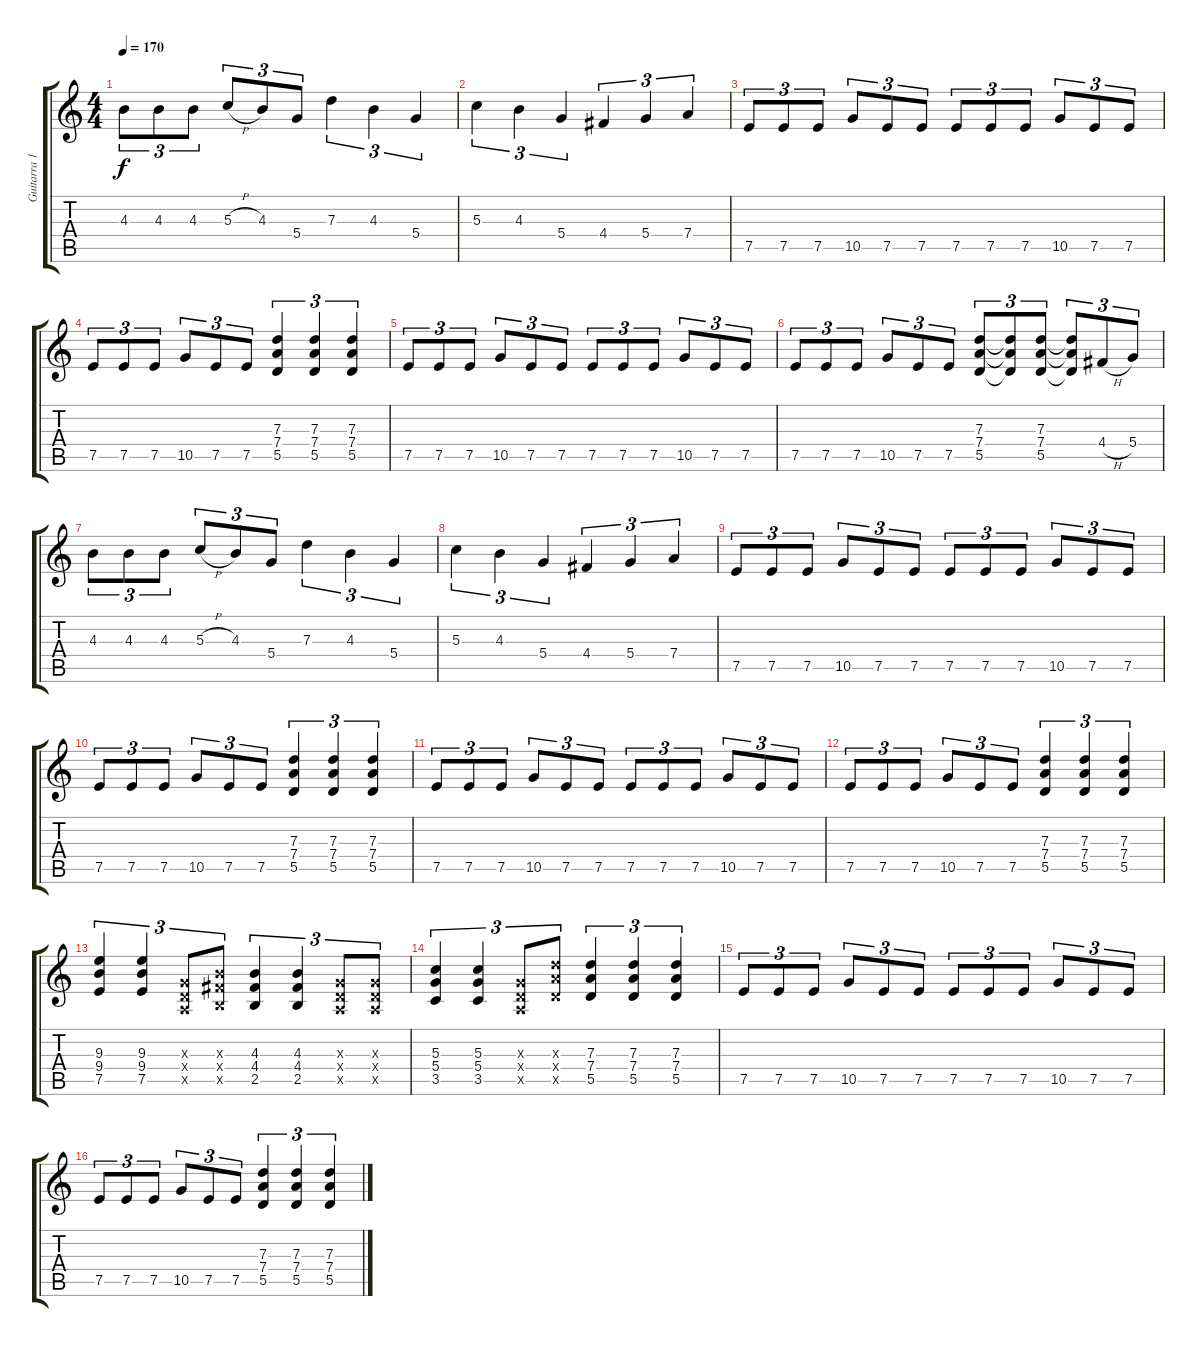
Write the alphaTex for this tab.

\track ("Guitarra 1/ solo" "Guitarra 1") {instrument distortionguitar}
\staff {score tabs}
\tuning (E4 B3 G3 D3 A2 E2) {hide}
\ts (4 4)
\tempo 170
\clef g2
\ks c
4.3.8{tu (3 2) dy f} 4.3.8{tu (3 2)} 4.3.8{tu (3 2)} 5.3{h}.8{tu (3 2)} 4.3.8{tu (3 2)} 5.4.8{tu (3 2)} 7.3.4{tu (3 2)} 4.3.4{tu (3 2)} 5.4.4{tu (3 2)} |
5.3.4{tu (3 2)} 4.3.4{tu (3 2)} 5.4.4{tu (3 2)} 4.4.4{tu (3 2)} 5.4.4{tu (3 2)} 7.4.4{tu (3 2)} |
7.5.8{tu (3 2)} 7.5.8{tu (3 2)} 7.5.8{tu (3 2)} 10.5.8{tu (3 2)} 7.5.8{tu (3 2)} 7.5.8{tu (3 2)} 7.5.8{tu (3 2)} 7.5.8{tu (3 2)} 7.5.8{tu (3 2)} 10.5.8{tu (3 2)} 7.5.8{tu (3 2)} 7.5.8{tu (3 2)} |
7.5.8{tu (3 2)} 7.5.8{tu (3 2)} 7.5.8{tu (3 2)} 10.5.8{tu (3 2)} 7.5.8{tu (3 2)} 7.5.8{tu (3 2)} (7.3 7.4 5.5).4{tu (3 2)} (7.3 7.4 5.5).4{tu (3 2)} (7.3 7.4 5.5).4{tu (3 2)} |
7.5.8{tu (3 2)} 7.5.8{tu (3 2)} 7.5.8{tu (3 2)} 10.5.8{tu (3 2)} 7.5.8{tu (3 2)} 7.5.8{tu (3 2)} 7.5.8{tu (3 2)} 7.5.8{tu (3 2)} 7.5.8{tu (3 2)} 10.5.8{tu (3 2)} 7.5.8{tu (3 2)} 7.5.8{tu (3 2)} |
7.5.8{tu (3 2)} 7.5.8{tu (3 2)} 7.5.8{tu (3 2)} 10.5.8{tu (3 2)} 7.5.8{tu (3 2)} 7.5.8{tu (3 2)} (7.3 7.4 5.5).8{tu (3 2)} (7.3{t} 7.4{t} 5.5{t}).8{tu (3 2)} (7.3 7.4 5.5).8{tu (3 2)} (7.3{t} 7.4{t} 5.5{t}).8{tu (3 2)} 4.4{h}.8{tu (3 2)} 5.4.8{tu (3 2)} |
4.3.8{tu (3 2)} 4.3.8{tu (3 2)} 4.3.8{tu (3 2)} 5.3{h}.8{tu (3 2)} 4.3.8{tu (3 2)} 5.4.8{tu (3 2)} 7.3.4{tu (3 2)} 4.3.4{tu (3 2)} 5.4.4{tu (3 2)} |
5.3.4{tu (3 2)} 4.3.4{tu (3 2)} 5.4.4{tu (3 2)} 4.4.4{tu (3 2)} 5.4.4{tu (3 2)} 7.4.4{tu (3 2)} |
7.5.8{tu (3 2)} 7.5.8{tu (3 2)} 7.5.8{tu (3 2)} 10.5.8{tu (3 2)} 7.5.8{tu (3 2)} 7.5.8{tu (3 2)} 7.5.8{tu (3 2)} 7.5.8{tu (3 2)} 7.5.8{tu (3 2)} 10.5.8{tu (3 2)} 7.5.8{tu (3 2)} 7.5.8{tu (3 2)} |
7.5.8{tu (3 2)} 7.5.8{tu (3 2)} 7.5.8{tu (3 2)} 10.5.8{tu (3 2)} 7.5.8{tu (3 2)} 7.5.8{tu (3 2)} (7.3 7.4 5.5).4{tu (3 2)} (7.3 7.4 5.5).4{tu (3 2)} (7.3 7.4 5.5).4{tu (3 2)} |
7.5.8{tu (3 2)} 7.5.8{tu (3 2)} 7.5.8{tu (3 2)} 10.5.8{tu (3 2)} 7.5.8{tu (3 2)} 7.5.8{tu (3 2)} 7.5.8{tu (3 2)} 7.5.8{tu (3 2)} 7.5.8{tu (3 2)} 10.5.8{tu (3 2)} 7.5.8{tu (3 2)} 7.5.8{tu (3 2)} |
7.5.8{tu (3 2)} 7.5.8{tu (3 2)} 7.5.8{tu (3 2)} 10.5.8{tu (3 2)} 7.5.8{tu (3 2)} 7.5.8{tu (3 2)} (7.3 7.4 5.5).4{tu (3 2)} (7.3 7.4 5.5).4{tu (3 2)} (7.3 7.4 5.5).4{tu (3 2)} |
(9.3 9.4 7.5).4{tu (3 2)} (9.3 9.4 7.5).4{tu (3 2)} (0.3{x} 0.4{x} 0.5{x}).8{tu (3 2)} (4.3{x} 4.4{x} 2.5{x}).8{tu (3 2)} (4.3 4.4 2.5).4{tu (3 2)} (4.3 4.4 2.5).4{tu (3 2)} (0.3{x} 0.4{x} 0.5{x}).8{tu (3 2)} (0.3{x} 0.4{x} 0.5{x}).8{tu (3 2)} |
(5.3 5.4 3.5).4{tu (3 2)} (5.3 5.4 3.5).4{tu (3 2)} (0.3{x} 0.4{x} 0.5{x}).8{tu (3 2)} (7.3{x} 7.4{x} 5.5{x}).8{tu (3 2)} (7.3 7.4 5.5).4{tu (3 2)} (7.3 7.4 5.5).4{tu (3 2)} (7.3 7.4 5.5).4{tu (3 2)} |
7.5.8{tu (3 2)} 7.5.8{tu (3 2)} 7.5.8{tu (3 2)} 10.5.8{tu (3 2)} 7.5.8{tu (3 2)} 7.5.8{tu (3 2)} 7.5.8{tu (3 2)} 7.5.8{tu (3 2)} 7.5.8{tu (3 2)} 10.5.8{tu (3 2)} 7.5.8{tu (3 2)} 7.5.8{tu (3 2)} |
7.5.8{tu (3 2)} 7.5.8{tu (3 2)} 7.5.8{tu (3 2)} 10.5.8{tu (3 2)} 7.5.8{tu (3 2)} 7.5.8{tu (3 2)} (7.3 7.4 5.5).4{tu (3 2)} (7.3 7.4 5.5).4{tu (3 2)} (7.3 7.4 5.5).4{tu (3 2)}
